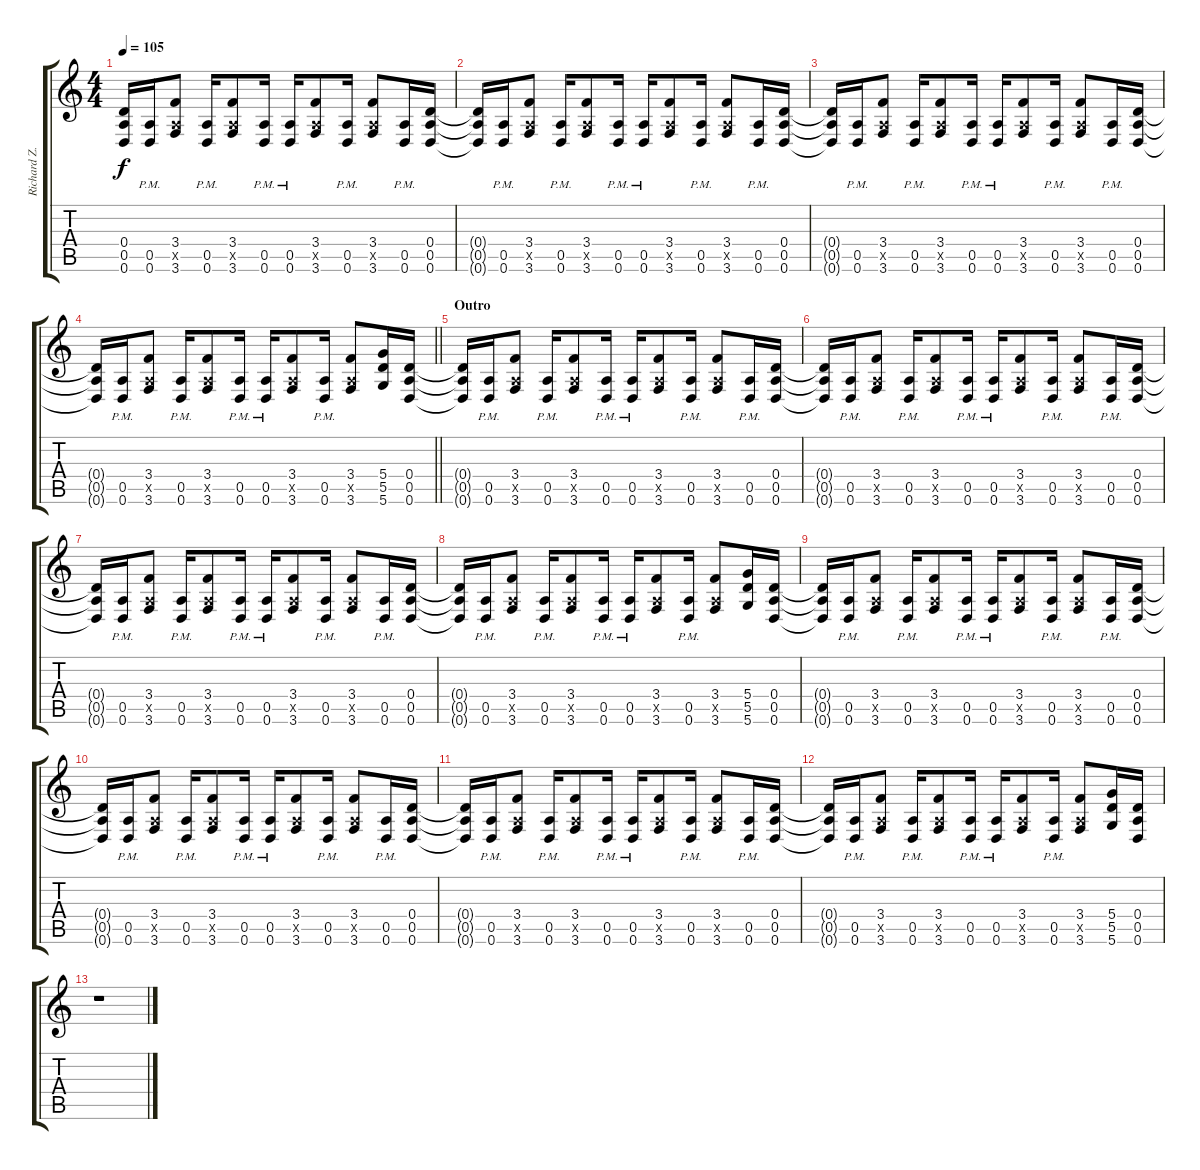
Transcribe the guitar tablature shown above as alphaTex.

\track ("Richard Z. Kruspe" "Richard Z.") {instrument distortionguitar}
\staff {score tabs}
\tuning (E4 B3 G3 D3 A2 D2) {hide}
\ts (4 4)
\tempo 105
\clef g2
\ks c
(0.4{t} 0.5{t} 0.6{t}).16{dy f volume 12} (0.5{pm} 0.6{pm}).16 (3.4 0.5{x} 3.6).8 (0.5{pm} 0.6{pm}).16 (3.4 0.5{x} 3.6).8 (0.5{pm} 0.6{pm}).16 (0.5{pm} 0.6{pm}).16 (3.4 0.5{x} 3.6).8 (0.5{pm} 0.6{pm}).16 (3.4 0.5{x} 3.6).8 (0.5{pm} 0.6{pm}).16 (0.4 0.5 0.6).16 |
(0.4{t} 0.5{t} 0.6{t}).16 (0.5{pm} 0.6{pm}).16 (3.4 0.5{x} 3.6).8 (0.5{pm} 0.6{pm}).16 (3.4 0.5{x} 3.6).8 (0.5{pm} 0.6{pm}).16 (0.5{pm} 0.6{pm}).16 (3.4 0.5{x} 3.6).8 (0.5{pm} 0.6{pm}).16 (3.4 0.5{x} 3.6).8 (0.5{pm} 0.6{pm}).16 (0.4 0.5 0.6).16 |
(0.4{t} 0.5{t} 0.6{t}).16 (0.5{pm} 0.6{pm}).16 (3.4 0.5{x} 3.6).8 (0.5{pm} 0.6{pm}).16 (3.4 0.5{x} 3.6).8 (0.5{pm} 0.6{pm}).16 (0.5{pm} 0.6{pm}).16 (3.4 0.5{x} 3.6).8 (0.5{pm} 0.6{pm}).16 (3.4 0.5{x} 3.6).8 (0.5{pm} 0.6{pm}).16 (0.4 0.5 0.6).16 |
\barLineRight lightlight
(0.4{t} 0.5{t} 0.6{t}).16 (0.5{pm} 0.6{pm}).16 (3.4 0.5{x} 3.6).8 (0.5{pm} 0.6{pm}).16 (3.4 0.5{x} 3.6).8 (0.5{pm} 0.6{pm}).16 (0.5{pm} 0.6{pm}).16 (3.4 0.5{x} 3.6).8 (0.5{pm} 0.6{pm}).16 (3.4 0.5{x} 3.6).8 (5.4 5.5 5.6).16 (0.4 0.5 0.6).16 |
\section ("" "Outro")
(0.4{t} 0.5{t} 0.6{t}).16{volume 12} (0.5{pm} 0.6{pm}).16 (3.4 0.5{x} 3.6).8 (0.5{pm} 0.6{pm}).16 (3.4 0.5{x} 3.6).8 (0.5{pm} 0.6{pm}).16 (0.5{pm} 0.6{pm}).16 (3.4 0.5{x} 3.6).8 (0.5{pm} 0.6{pm}).16 (3.4 0.5{x} 3.6).8 (0.5{pm} 0.6{pm}).16 (0.4 0.5 0.6).16 |
(0.4{t} 0.5{t} 0.6{t}).16 (0.5{pm} 0.6{pm}).16 (3.4 0.5{x} 3.6).8 (0.5{pm} 0.6{pm}).16 (3.4 0.5{x} 3.6).8 (0.5{pm} 0.6{pm}).16 (0.5{pm} 0.6{pm}).16 (3.4 0.5{x} 3.6).8 (0.5{pm} 0.6{pm}).16 (3.4 0.5{x} 3.6).8 (0.5{pm} 0.6{pm}).16 (0.4 0.5 0.6).16 |
(0.4{t} 0.5{t} 0.6{t}).16 (0.5{pm} 0.6{pm}).16 (3.4 0.5{x} 3.6).8 (0.5{pm} 0.6{pm}).16 (3.4 0.5{x} 3.6).8 (0.5{pm} 0.6{pm}).16 (0.5{pm} 0.6{pm}).16 (3.4 0.5{x} 3.6).8 (0.5{pm} 0.6{pm}).16 (3.4 0.5{x} 3.6).8 (0.5{pm} 0.6{pm}).16 (0.4 0.5 0.6).16 |
(0.4{t} 0.5{t} 0.6{t}).16 (0.5{pm} 0.6{pm}).16 (3.4 0.5{x} 3.6).8 (0.5{pm} 0.6{pm}).16 (3.4 0.5{x} 3.6).8 (0.5{pm} 0.6{pm}).16 (0.5{pm} 0.6{pm}).16 (3.4 0.5{x} 3.6).8 (0.5{pm} 0.6{pm}).16 (3.4 0.5{x} 3.6).8 (5.4 5.5 5.6).16 (0.4 0.5 0.6).16 |
(0.4{t} 0.5{t} 0.6{t}).16{volume 12} (0.5{pm} 0.6{pm}).16 (3.4 0.5{x} 3.6).8 (0.5{pm} 0.6{pm}).16 (3.4 0.5{x} 3.6).8 (0.5{pm} 0.6{pm}).16 (0.5{pm} 0.6{pm}).16 (3.4 0.5{x} 3.6).8 (0.5{pm} 0.6{pm}).16 (3.4 0.5{x} 3.6).8 (0.5{pm} 0.6{pm}).16 (0.4 0.5 0.6).16 |
(0.4{t} 0.5{t} 0.6{t}).16 (0.5{pm} 0.6{pm}).16 (3.4 0.5{x} 3.6).8 (0.5{pm} 0.6{pm}).16 (3.4 0.5{x} 3.6).8 (0.5{pm} 0.6{pm}).16 (0.5{pm} 0.6{pm}).16 (3.4 0.5{x} 3.6).8 (0.5{pm} 0.6{pm}).16 (3.4 0.5{x} 3.6).8 (0.5{pm} 0.6{pm}).16 (0.4 0.5 0.6).16 |
(0.4{t} 0.5{t} 0.6{t}).16 (0.5{pm} 0.6{pm}).16 (3.4 0.5{x} 3.6).8 (0.5{pm} 0.6{pm}).16 (3.4 0.5{x} 3.6).8 (0.5{pm} 0.6{pm}).16 (0.5{pm} 0.6{pm}).16 (3.4 0.5{x} 3.6).8 (0.5{pm} 0.6{pm}).16 (3.4 0.5{x} 3.6).8 (0.5{pm} 0.6{pm}).16 (0.4 0.5 0.6).16 |
(0.4{t} 0.5{t} 0.6{t}).16 (0.5{pm} 0.6{pm}).16 (3.4 0.5{x} 3.6).8 (0.5{pm} 0.6{pm}).16 (3.4 0.5{x} 3.6).8 (0.5{pm} 0.6{pm}).16 (0.5{pm} 0.6{pm}).16 (3.4 0.5{x} 3.6).8 (0.5{pm} 0.6{pm}).16 (3.4 0.5{x} 3.6).8 (5.4 5.5 5.6).16 (0.4 0.5 0.6).16 |
r.1
